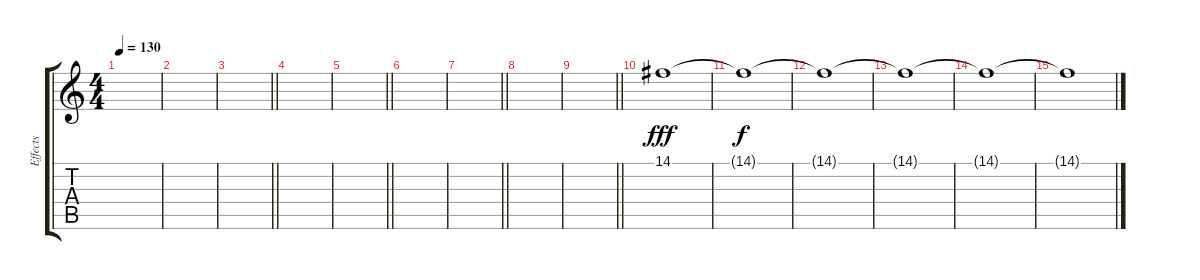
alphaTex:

\track ("Effects" "Effects") {instrument accordion}
\staff {score tabs}
\tuning (E4 B3 G3 D3 A2 E2) {hide}
\ts (4 4)
\tempo 130
\clef g2
\ks c
|
|
\barLineRight lightlight
|
|
\barLineRight lightlight
|
|
\barLineRight lightlight
|
|
\barLineRight lightlight
|
14.1.1{dy fff} |
14.1{t}.1{dy f} |
14.1{t}.1 |
14.1{t}.1 |
14.1{t}.1 |
14.1{t}.1
